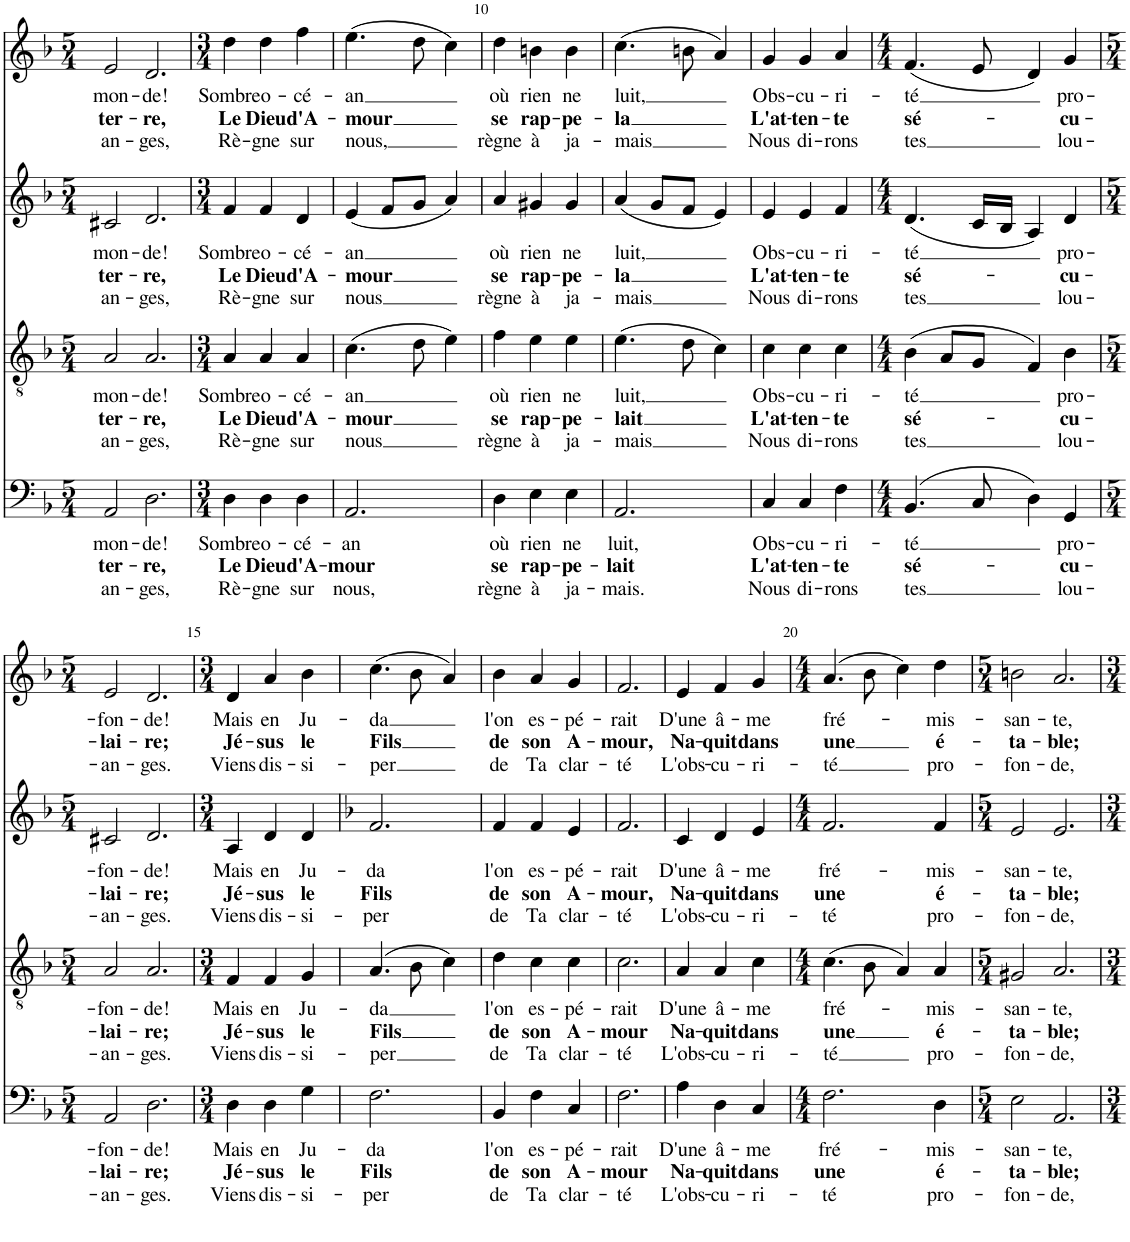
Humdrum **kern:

**kern	**text	**text	**text	**kern	**text	**text	**text	**kern	**text	**text	**text	**kern	**text	**text	**text
*part4	*part4	*part4	*part4	*part3	*part3	*part3	*part3	*part2	*part2	*part2	*part2	*part1	*part1	*part1	*part1
*staff4	*staff4	*staff4	*staff4	*staff3	*staff3	*staff3	*staff3	*staff2	*staff2	*staff2	*staff2	*staff1	*staff1	*staff1	*staff1
*I"Basse	*	*	*	*I"Ténor	*	*	*	*I"Alto	*	*	*	*I"Soprano	*	*	*
!!LO:PB:g=z
*clefF4	*	*	*	*clefGv2	*	*	*	*clefG2	*	*	*	*clefG2	*	*	*
*k[b-]	*	*	*	*k[b-]	*	*	*	*k[b-]	*	*	*	*k[b-]	*	*	*
*M5/4	*	*	*	*M5/4	*	*	*	*M5/4	*	*	*	*M5/4	*	*	*
=7	=7	=7	=7	=7	=7	=7	=7	=7	=7	=7	=7	=7	=7	=7	=7
!	!LO:LY:b	!LO:LY:b	!LO:LY:b	!	!LO:LY:b	!LO:LY:b	!LO:LY:b	!	!LO:LY:b	!LO:LY:b	!LO:LY:b	!	!LO:LY:b	!LO:LY:b	!LO:LY:b
2AA/	mon-	ter-	an-	2A/	mon-	ter-	an-	2c#X/	mon-	ter-	an-	2e/	mon-	ter-	an-
!	!LO:LY:b	!LO:LY:b	!LO:LY:b	!	!LO:LY:b	!LO:LY:b	!LO:LY:b	!	!LO:LY:b	!LO:LY:b	!LO:LY:b	!	!LO:LY:b	!LO:LY:b	!LO:LY:b
2.D\	-de!	-re,	-ges,	2.A/	-de!	-re,	-ges,	2.d/	-de!	-re,	-ges,	2.d/	-de!	-re,	-ges,
=8	=8	=8	=8	=8	=8	=8	=8	=8	=8	=8	=8	=8	=8	=8	=8
*M3/4	*	*	*	*M3/4	*	*	*	*M3/4	*	*	*	*M3/4	*	*	*
!	!LO:LY:b	!LO:LY:b	!LO:LY:b	!	!LO:LY:b	!LO:LY:b	!LO:LY:b	!	!LO:LY:b	!LO:LY:b	!LO:LY:b	!	!LO:LY:b	!LO:LY:b	!LO:LY:b
4D\	Sombre	Le	Rè-	4A/	Sombre	Le	Rè-	4f/	Sombre	Le	Rè-	4dd\	Sombre	Le	Rè-
!	!LO:LY:b	!LO:LY:b	!LO:LY:b	!	!LO:LY:b	!LO:LY:b	!LO:LY:b	!	!LO:LY:b	!LO:LY:b	!LO:LY:b	!	!LO:LY:b	!LO:LY:b	!LO:LY:b
4D\	o-	Dieu	-gne	4A/	o-	Dieu	-gne	4f/	o-	Dieu	-gne	4dd\	o-	Dieu	-gne
!	!LO:LY:b	!LO:LY:b	!LO:LY:b	!	!LO:LY:b	!LO:LY:b	!LO:LY:b	!	!LO:LY:b	!LO:LY:b	!LO:LY:b	!	!LO:LY:b	!LO:LY:b	!LO:LY:b
4D\	-cé-	d'A-	sur	4A/	-cé-	d'A-	sur	4d/	-cé-	d'A-	sur	4ff\	-cé-	d'A-	sur
=9	=9	=9	=9	=9	=9	=9	=9	=9	=9	=9	=9	=9	=9	=9	=9
!	!LO:LY:b	!LO:LY:b	!LO:LY:b	!	!LO:LY:b	!LO:LY:b	!LO:LY:b	!	!LO:LY:b	!LO:LY:b	!LO:LY:b	!	!LO:LY:b	!LO:LY:b	!LO:LY:b
2.AA/	-an	-mour	nous,	(4.c\	-an	-mour	nous	(4e/	-an	-mour	nous	(4.ee\	-an	-mour	nous,
.	.	.	.	.	.	.	.	8f/L	.	.	.	.	.	.	.
.	.	.	.	8d\	.	.	.	8g/J	.	.	.	8dd\	.	.	.
.	.	.	.	4e\)	.	.	.	4a/)	.	.	.	4cc\)	.	.	.
=10	=10	=10	=10	=10	=10	=10	=10	=10	=10	=10	=10	=10	=10	=10	=10
!	!LO:LY:b	!LO:LY:b	!LO:LY:b	!	!LO:LY:b	!LO:LY:b	!LO:LY:b	!	!LO:LY:b	!LO:LY:b	!LO:LY:b	!	!LO:LY:b	!LO:LY:b	!LO:LY:b
4D\	où	se	règne	4f\	où	se	règne	4a/	où	se	règne	4dd\	où	se	règne
!	!LO:LY:b	!LO:LY:b	!LO:LY:b	!	!LO:LY:b	!LO:LY:b	!LO:LY:b	!	!LO:LY:b	!LO:LY:b	!LO:LY:b	!	!LO:LY:b	!LO:LY:b	!LO:LY:b
4E\	rien	rap-	à	4e\	rien	rap-	à	4g#X/	rien	rap-	à	4bn\	rien	rap-	à
!	!LO:LY:b	!LO:LY:b	!LO:LY:b	!	!LO:LY:b	!LO:LY:b	!LO:LY:b	!	!LO:LY:b	!LO:LY:b	!LO:LY:b	!	!LO:LY:b	!LO:LY:b	!LO:LY:b
4E\	ne	-pe-	ja-	4e\	ne	-pe-	ja-	4g#/	ne	-pe-	ja-	4b\	ne	-pe-	ja-
=11	=11	=11	=11	=11	=11	=11	=11	=11	=11	=11	=11	=11	=11	=11	=11
!	!LO:LY:b	!LO:LY:b	!LO:LY:b	!	!LO:LY:b	!LO:LY:b	!LO:LY:b	!	!LO:LY:b	!LO:LY:b	!LO:LY:b	!	!LO:LY:b	!LO:LY:b	!LO:LY:b
2.AA/	luit,	-lait	-mais.	(4.e\	luit,	-lait	-mais	(4a/	luit,	-la	-mais	(4.cc\	luit,	-la	-mais
.	.	.	.	.	.	.	.	8g/L	.	.	.	.	.	.	.
.	.	.	.	8d\	.	.	.	8f/J	.	.	.	8bn\	.	.	.
.	.	.	.	4c\)	.	.	.	4e/)	.	.	.	4a/)	.	.	.
=12	=12	=12	=12	=12	=12	=12	=12	=12	=12	=12	=12	=12	=12	=12	=12
!	!LO:LY:b	!LO:LY:b	!LO:LY:b	!	!LO:LY:b	!LO:LY:b	!LO:LY:b	!	!LO:LY:b	!LO:LY:b	!LO:LY:b	!	!LO:LY:b	!LO:LY:b	!LO:LY:b
4C/	Obs-	L'at-	Nous	4c\	Obs-	L'at-	Nous	4e/	Obs-	L'at-	Nous	4g/	Obs-	L'at-	Nous
!	!LO:LY:b	!LO:LY:b	!LO:LY:b	!	!LO:LY:b	!LO:LY:b	!LO:LY:b	!	!LO:LY:b	!LO:LY:b	!LO:LY:b	!	!LO:LY:b	!LO:LY:b	!LO:LY:b
4C/	-cu-	-ten-	di-	4c\	-cu-	-ten-	di-	4e/	-cu-	-ten-	di-	4g/	-cu-	-ten-	di-
!	!LO:LY:b	!LO:LY:b	!LO:LY:b	!	!LO:LY:b	!LO:LY:b	!LO:LY:b	!	!LO:LY:b	!LO:LY:b	!LO:LY:b	!	!LO:LY:b	!LO:LY:b	!LO:LY:b
4F\	-ri-	-te	-rons	4c\	-ri-	-te	-rons	4f/	-ri-	-te	-rons	4a/	-ri-	-te	-rons
=13	=13	=13	=13	=13	=13	=13	=13	=13	=13	=13	=13	=13	=13	=13	=13
*M4/4	*	*	*	*M4/4	*	*	*	*M4/4	*	*	*	*M4/4	*	*	*
!	!LO:LY:b	!LO:LY:b	!LO:LY:b	!	!LO:LY:b	!LO:LY:b	!LO:LY:b	!	!LO:LY:b	!LO:LY:b	!LO:LY:b	!	!LO:LY:b	!LO:LY:b	!LO:LY:b
(4.BB-/	-té	sé-	tes	(4B-\	-té	sé-	tes	(4.d/	-té	sé-	tes	(4.f/	-té	sé-	tes
.	.	.	.	8A/L	.	.	.	.	.	.	.	.	.	.	.
8C/	.	.	.	8G/J	.	.	.	16c/LL	.	.	.	8e/	.	.	.
.	.	.	.	.	.	.	.	16B-/JJ	.	.	.	.	.	.	.
4D\)	.	.	.	4F/)	.	.	.	4A/)	.	.	.	4d/)	.	.	.
!	!LO:LY:b	!LO:LY:b	!LO:LY:b	!	!LO:LY:b	!LO:LY:b	!LO:LY:b	!	!LO:LY:b	!LO:LY:b	!LO:LY:b	!	!LO:LY:b	!LO:LY:b	!LO:LY:b
4GG/	pro-	-cu-	lou-	4B-\	pro-	-cu-	lou-	4d/	pro-	-cu-	lou-	4g/	pro-	-cu-	lou-
!!LO:LB:g=z
=14	=14	=14	=14	=14	=14	=14	=14	=14	=14	=14	=14	=14	=14	=14	=14
*M5/4	*	*	*	*M5/4	*	*	*	*M5/4	*	*	*	*M5/4	*	*	*
!	!LO:LY:b	!LO:LY:b	!LO:LY:b	!	!LO:LY:b	!LO:LY:b	!LO:LY:b	!	!LO:LY:b	!LO:LY:b	!LO:LY:b	!	!LO:LY:b	!LO:LY:b	!LO:LY:b
2AA/	-fon-	-lai-	-an-	2A/	-fon-	-lai-	-an-	2c#X/	-fon-	-lai-	-an-	2e/	-fon-	-lai-	-an-
!	!LO:LY:b	!LO:LY:b	!LO:LY:b	!	!LO:LY:b	!LO:LY:b	!LO:LY:b	!	!LO:LY:b	!LO:LY:b	!LO:LY:b	!	!LO:LY:b	!LO:LY:b	!LO:LY:b
2.D\	-de!	-re;	-ges.	2.A/	-de!	-re;	-ges.	2.d/	-de!	-re;	-ges.	2.d/	-de!	-re;	-ges.
=15	=15	=15	=15	=15	=15	=15	=15	=15	=15	=15	=15	=15	=15	=15	=15
*M3/4	*	*	*	*M3/4	*	*	*	*M3/4	*	*	*	*M3/4	*	*	*
!	!LO:LY:b	!LO:LY:b	!LO:LY:b	!	!LO:LY:b	!LO:LY:b	!LO:LY:b	!	!LO:LY:b	!LO:LY:b	!LO:LY:b	!	!LO:LY:b	!LO:LY:b	!LO:LY:b
4D\	Mais	Jé-	Viens	4F/	Mais	Jé-	Viens	4A/	Mais	Jé-	Viens	4d/	Mais	Jé-	Viens
!	!LO:LY:b	!LO:LY:b	!LO:LY:b	!	!LO:LY:b	!LO:LY:b	!LO:LY:b	!	!LO:LY:b	!LO:LY:b	!LO:LY:b	!	!LO:LY:b	!LO:LY:b	!LO:LY:b
4D\	en	-sus	dis-	4F/	en	-sus	dis-	4d/	en	-sus	dis-	4a/	en	-sus	dis-
!	!LO:LY:b	!LO:LY:b	!LO:LY:b	!	!LO:LY:b	!LO:LY:b	!LO:LY:b	!	!LO:LY:b	!LO:LY:b	!LO:LY:b	!	!LO:LY:b	!LO:LY:b	!LO:LY:b
4G\	Ju-	le	-si-	4G/	Ju-	le	-si-	4d/	Ju-	le	-si-	4b-\	Ju-	le	-si-
=16	=16	=16	=16	=16	=16	=16	=16	=16	=16	=16	=16	=16	=16	=16	=16
*	*	*	*	*	*	*	*	*k[b-]	*	*	*	*	*	*	*
!	!LO:LY:b	!LO:LY:b	!LO:LY:b	!	!LO:LY:b	!LO:LY:b	!LO:LY:b	!	!LO:LY:b	!LO:LY:b	!LO:LY:b	!	!LO:LY:b	!LO:LY:b	!LO:LY:b
2.F\	-da	Fils	-per	(4.A/	-da	Fils	-per	2.f/	da	Fils	-per	(4.cc\	-da	Fils	-per
.	.	.	.	8B-\	.	.	.	.	.	.	.	8b-\	.	.	.
.	.	.	.	4c\)	.	.	.	.	.	.	.	4a/)	.	.	.
=17	=17	=17	=17	=17	=17	=17	=17	=17	=17	=17	=17	=17	=17	=17	=17
!	!LO:LY:b	!LO:LY:b	!LO:LY:b	!	!LO:LY:b	!LO:LY:b	!LO:LY:b	!	!LO:LY:b	!LO:LY:b	!LO:LY:b	!	!LO:LY:b	!LO:LY:b	!LO:LY:b
4BB-/	l'on	de	de	4d\	l'on	de	de	4f/	l'on	de	de	4b-\	l'on	de	de
!	!LO:LY:b	!LO:LY:b	!LO:LY:b	!	!LO:LY:b	!LO:LY:b	!LO:LY:b	!	!LO:LY:b	!LO:LY:b	!LO:LY:b	!	!LO:LY:b	!LO:LY:b	!LO:LY:b
4F\	es-	son	Ta	4c\	es-	son	Ta	4f/	es-	son	Ta	4a/	es-	son	Ta
!	!LO:LY:b	!LO:LY:b	!LO:LY:b	!	!LO:LY:b	!LO:LY:b	!LO:LY:b	!	!LO:LY:b	!LO:LY:b	!LO:LY:b	!	!LO:LY:b	!LO:LY:b	!LO:LY:b
4C/	-pé-	A-	clar-	4c\	-pé-	A-	clar-	4e/	-pé-	A-	clar-	4g/	-pé-	A-	clar-
=18	=18	=18	=18	=18	=18	=18	=18	=18	=18	=18	=18	=18	=18	=18	=18
!	!LO:LY:b	!LO:LY:b	!LO:LY:b	!	!LO:LY:b	!LO:LY:b	!LO:LY:b	!	!LO:LY:b	!LO:LY:b	!LO:LY:b	!	!LO:LY:b	!LO:LY:b	!LO:LY:b
2.F\	-rait	-mour	-té	2.c\	-rait	-mour	-té	2.f/	-rait	-mour,	-té	2.f/	-rait	-mour,	-té
=19	=19	=19	=19	=19	=19	=19	=19	=19	=19	=19	=19	=19	=19	=19	=19
!	!LO:LY:b	!LO:LY:b	!LO:LY:b	!	!LO:LY:b	!LO:LY:b	!LO:LY:b	!	!LO:LY:b	!LO:LY:b	!LO:LY:b	!	!LO:LY:b	!LO:LY:b	!LO:LY:b
4A\	D'une	Na-	L'obs-	4A/	D'une	Na-	L'obs-	4c/	D'une	Na-	L'obs-	4e/	D'une	Na-	L'obs-
!	!LO:LY:b	!LO:LY:b	!LO:LY:b	!	!LO:LY:b	!LO:LY:b	!LO:LY:b	!	!LO:LY:b	!LO:LY:b	!LO:LY:b	!	!LO:LY:b	!LO:LY:b	!LO:LY:b
4D\	â-	-quit	-cu-	4A/	â-	-quit	-cu-	4d/	â-	-quit	-cu-	4f/	â-	-quit	-cu-
!	!LO:LY:b	!LO:LY:b	!LO:LY:b	!	!LO:LY:b	!LO:LY:b	!LO:LY:b	!	!LO:LY:b	!LO:LY:b	!LO:LY:b	!	!LO:LY:b	!LO:LY:b	!LO:LY:b
4C/	-me	dans	-ri-	4c\	-me	dans	-ri-	4e/	-me	dans	-ri-	4g/	-me	dans	-ri-
=20	=20	=20	=20	=20	=20	=20	=20	=20	=20	=20	=20	=20	=20	=20	=20
*M4/4	*	*	*	*M4/4	*	*	*	*M4/4	*	*	*	*M4/4	*	*	*
!	!LO:LY:b	!LO:LY:b	!LO:LY:b	!	!LO:LY:b	!LO:LY:b	!LO:LY:b	!	!LO:LY:b	!LO:LY:b	!LO:LY:b	!	!LO:LY:b	!LO:LY:b	!LO:LY:b
2.F\	fré-	une	-té	(4.c\	fré-	une	-té	2.f/	fré-	une	-té	(4.a/	fré-	-une	-té
.	.	.	.	8B-\	.	.	.	.	.	.	.	8b-\	.	.	.
.	.	.	.	4A/)	.	.	.	.	.	.	.	4cc\)	.	.	.
!	!LO:LY:b	!LO:LY:b	!LO:LY:b	!	!LO:LY:b	!LO:LY:b	!LO:LY:b	!	!LO:LY:b	!LO:LY:b	!LO:LY:b	!	!LO:LY:b	!LO:LY:b	!LO:LY:b
4D\	-mis-	é-	pro-	4A/	-mis-	é-	pro-	4f/	-mis-	é-	pro-	4dd\	-mis-	é-	pro-
=21	=21	=21	=21	=21	=21	=21	=21	=21	=21	=21	=21	=21	=21	=21	=21
*M5/4	*	*	*	*M5/4	*	*	*	*M5/4	*	*	*	*M5/4	*	*	*
!	!LO:LY:b	!LO:LY:b	!LO:LY:b	!	!LO:LY:b	!LO:LY:b	!LO:LY:b	!	!LO:LY:b	!LO:LY:b	!LO:LY:b	!	!LO:LY:b	!LO:LY:b	!LO:LY:b
2E\	-san-	-ta-	-fon-	2G#X/	-san-	-ta-	-fon-	2e/	-san-	-ta-	-fon-	2bn\	-san-	-ta-	-fon-
!	!LO:LY:b	!LO:LY:b	!LO:LY:b	!	!LO:LY:b	!LO:LY:b	!LO:LY:b	!	!LO:LY:b	!LO:LY:b	!LO:LY:b	!	!LO:LY:b	!LO:LY:b	!LO:LY:b
2.AA/	-te,	-ble;	-de,	2.A/	-te,	-ble;	-de,	2.e/	-te,	-ble;	-de,	2.a/	-te,	-ble;	-de,
=	=	=	=	=	=	=	=	=	=	=	=	=	=	=	=
*-	*-	*-	*-	*-	*-	*-	*-	*-	*-	*-	*-	*-	*-	*-	*-
